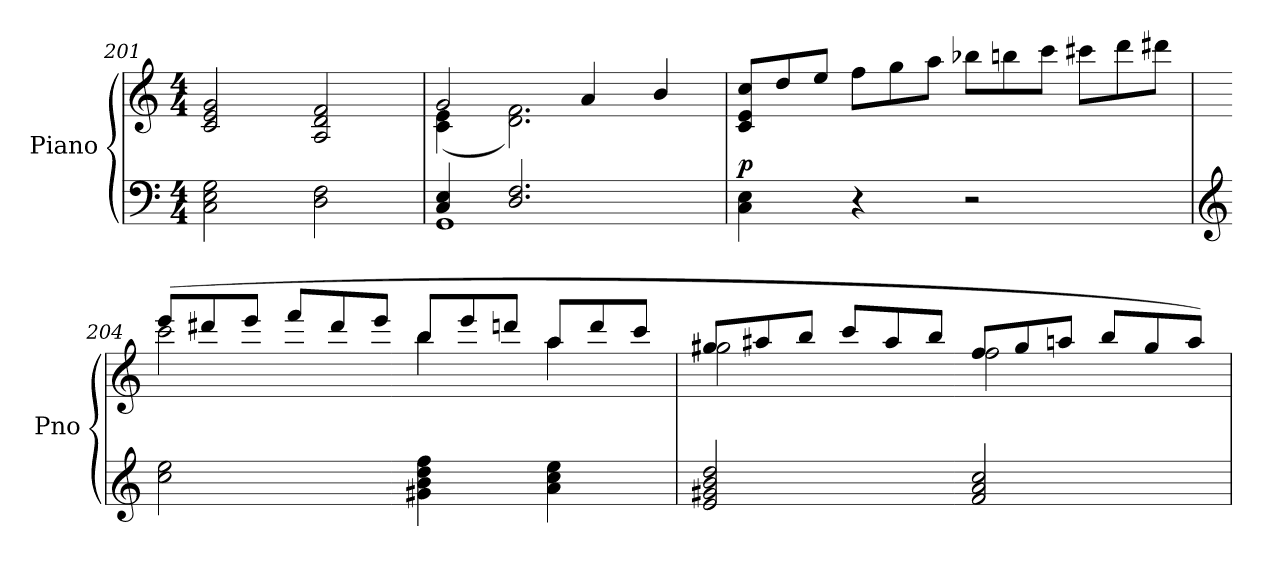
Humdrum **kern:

**kern	**kern	**dynam
*part1	*part1	*part1
*staff2	*staff1	*staff1/2
*I"Piano	*	*
*I'Pno	*	*
*clefF4	*clefG2	*
*k[]	*k[]	*
*M4/4	*M4/4	*
=201	=201	=201
2C\ 2E\ 2G\	2c/ 2e/ 2g/	.
2D\ 2F\	2A/ 2d/ 2f/	.
=202	=202	=202
*^	*^	*
!	!	!	!	!LO:DY:b
4C/ 4E/	1GG	2g/	(4c\ 4e\	other-dynamics
2.D/ 2.F/	.	.	2.d\ 2.f\)	.
.	.	4a/	.	.
.	.	4b/	.	.
*v	*v	*	*	*
*	*v	*v	*
!!LO:LB:g=z
=203	=203	=203
*	*Xtuplet	*
!	!	!LO:DY:a=2
4C\ 4E\	12c/ 12e/ 12cc/L	p
.	12dd/	.
.	12ee/J	.
4r	12ff\L	.
.	12gg\	.
.	12aa\J	.
2r	12bb-X\L	.
.	12bbn\	.
.	12ccc\J	.
.	12ccc#X\L	.
.	12ddd\	.
.	12ddd#X\J	.
!!LO:LB:g=z
=204	=204	=204
*clefG2	*	*
*	*^	*
!	!	!	!LO:DY:b
2cc\ 2ee\	(12eee/L	2ccc\	other-dynamics
.	12ddd#X/	.	.
.	12eee/J	.	.
.	12fff/L	.	.
.	12ddd#/	.	.
.	12eee/J	.	.
4g#X\ 4b\ 4dd\ 4ff\	12bb/L	4bb\	.
.	12eee/	.	.
.	12dddn/J	.	.
4a\ 4cc\ 4ee\	12aa/L	4aa\	.
.	12ddd/	.	.
.	12ccc/J	.	.
=205	=205	=205	=205
2e/ 2g#X/ 2b/ 2dd/	12gg#X/L	2gg#\	.
.	12aa#X/	.	.
.	12bb/J	.	.
.	12ccc/L	.	.
.	12aa#/	.	.
.	12bb/J	.	.
2f/ 2a/ 2cc/	12ff/L	2ff\	.
.	12gg#/	.	.
.	12aan/J	.	.
.	12bb/L	.	.
.	12gg#/	.	.
.	12aa/J)	.	.
*	*v	*v	*
=	=	=
*-	*-	*-
